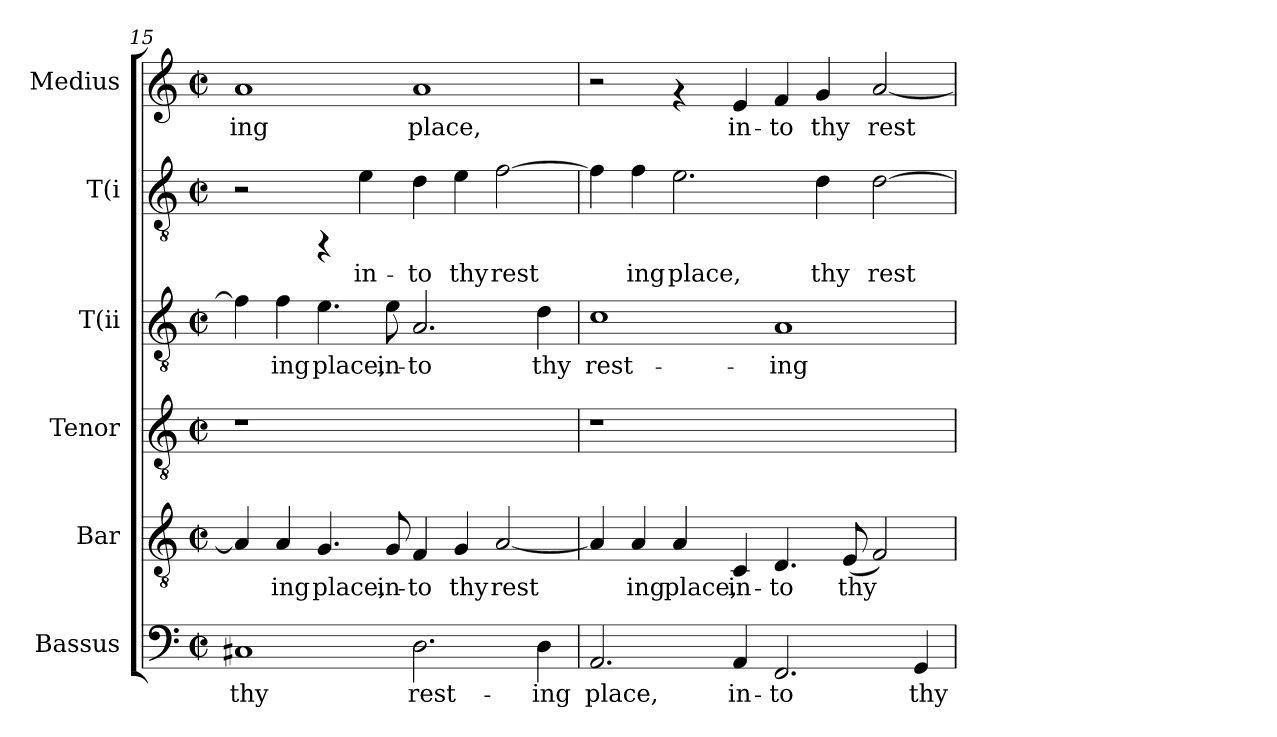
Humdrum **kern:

**kern	**text	**kern	**text	**kern	**kern	**text	**kern	**text	**kern	**text
*part6	*part6	*part5	*part5	*part4	*part3	*part3	*part2	*part2	*part1	*part1
*staff6	*staff6	*staff5	*staff5	*staff4	*staff3	*staff3	*staff2	*staff2	*staff1	*staff1
*I"Bassus	*	*I"Bar	*	*I"Tenor	*I"T(ii	*	*I"T(i	*	*I"Medius	*
*I'B	*	*I'Bar	*	*	*I'T(ii	*	*I'T(i	*	*I'M	*
!!LO:PB:g=z
*clefF4	*	*clefGv2	*	*clefGv2	*clefGv2	*	*clefGv2	*	*clefG2	*
*k[]	*	*k[]	*	*k[]	*k[]	*	*k[]	*	*k[]	*
*C:	*	*C:	*	*C:	*C:	*	*C:	*	*C:	*
*M2/2	*	*M2/2	*	*M2/2	*M2/2	*	*M2/2	*	*M2/2	*
*met(c|)	*	*met(c|)	*	*met(c|)	*met(c|)	*	*met(c|)	*	*met(c|)	*
=15	=15	=15	=15	=15	=15	=15	=15	=15	=15	=15
!	!LO:LY:b:cj	!	!LO:LY:b:cj	!	!	!LO:LY:b:cj	!	!	!	!LO:LY:b:cj
1C#X	thy	4A/]	--	1r	4f\]	--	2r	.	1a	-ing
!	!	!	!LO:LY:b:cj	!	!	!LO:LY:b:cj	!	!	!	!
.	.	4A/	-ing	.	4f\	-ing	.	.	.	.
!	!	!	!LO:LY:b:cj	!	!	!LO:LY:b:cj	!	!	!	!
.	.	4.G/	place,	.	4.e\	place,	4rFF	.	.	.
!	!	!	!	!	!	!	!	!LO:LY:b:rj	!	!
.	.	.	.	.	.	.	4e\	in-	.	.
!	!	!	!LO:LY:b:cj	!	!	!LO:LY:b:cj	!	!	!	!
.	.	8G/	in-	.	8e\	in-	.	.	.	.
!	!LO:LY:b:cj	!	!LO:LY:b:cj	!	!	!LO:LY:b:cj	!	!LO:LY:b:rj	!	!LO:LY:b:cj
2.D\	rest-	4F/	-to	1ryy	2.A/	-to	4d\	-to	1a	place,
!	!	!	!LO:LY:b:cj	!	!	!	!	!LO:LY:b:rj	!	!
.	.	4G/	thy	.	.	.	4e\	thy	.	.
!	!	!	!LO:LY:b:cj	!	!	!	!	!LO:LY:b:rj	!	!
.	.	[<2A/	rest-	.	.	.	[>2f\	rest-	.	.
!	!LO:LY:b:cj	!	!	!	!	!LO:LY:b:cj	!	!	!	!
4D\	-ing	.	.	.	4d\	thy	.	.	.	.
=16	=16	=16	=16	=16	=16	=16	=16	=16	=16	=16
!	!LO:LY:b:cj	!	!LO:LY:b:cj	!	!	!LO:LY:b:cj	!	!LO:LY:b:rj	!	!
2.AA/	place,	4A/]	--	1r	1c	rest-	4f\]	--	2r	.
!	!	!	!LO:LY:b:cj	!	!	!	!	!LO:LY:b:rj	!	!
.	.	4A/	-ing	.	.	.	4f\	-ing	.	.
!	!	!	!LO:LY:b:cj	!	!	!	!	!LO:LY:b:rj	!	!
.	.	4A/	place,	.	.	.	2.e\	place,	4rf	.
!	!LO:LY:b:cj	!	!LO:LY:b:cj	!	!	!	!	!	!	!LO:LY:b:cj
4AA/	in-	4C/	in-	.	.	.	.	.	4e/	in-
!	!LO:LY:b:cj	!	!LO:LY:b:cj	!	!	!LO:LY:b:cj	!	!	!	!LO:LY:b:cj
2.FF/	-to	4.D/	-to	1ryy	1A	-ing	.	.	4f/	-to
!	!	!	!	!	!	!	!	!LO:LY:b:rj	!	!LO:LY:b:cj
.	.	.	.	.	.	.	4d\	thy	4g/	thy
!	!	!	!LO:LY:b:cj	!	!	!	!	!	!	!
.	.	(<8E/	thy	.	.	.	.	.	.	.
!	!	!	!LO:LY:b:cj	!	!	!	!	!LO:LY:b:rj	!	!LO:LY:b:cj
.	.	2F/)	.	.	.	.	[>2d\	rest-	[<2a/	rest-
!	!LO:LY:b:cj	!	!	!	!	!	!	!	!	!
4GG/	thy	.	.	.	.	.	.	.	.	.
=	=	=	=	=	=	=	=	=	=	=
*-	*-	*-	*-	*-	*-	*-	*-	*-	*-	*-
